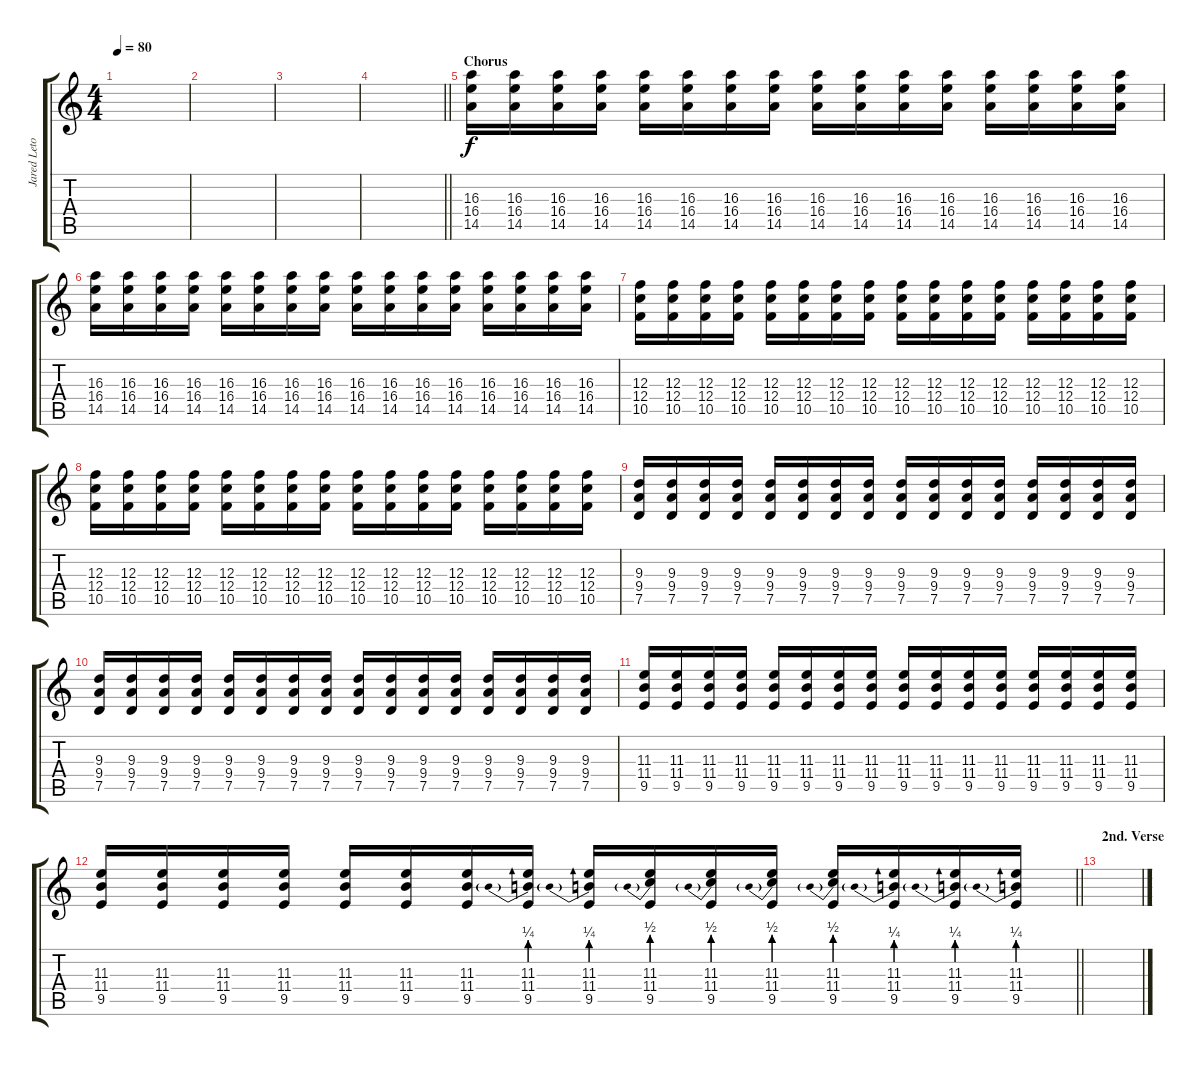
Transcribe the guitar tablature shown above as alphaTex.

\track ("Jared Leto - Guiter" "Jared Leto") {instrument overdrivenguitar}
\staff {score tabs}
\tuning (D4 A3 F3 C3 G2 C2) {hide}
\ts (4 4)
\tempo 80
\clef g2
\ks c
|
|
|
\barLineRight lightlight
|
\section ("" "Chorus")
(16.3 16.4 14.5).16 (16.3 16.4 14.5).16 (16.3 16.4 14.5).16 (16.3 16.4 14.5).16 (16.3 16.4 14.5).16 (16.3 16.4 14.5).16 (16.3 16.4 14.5).16 (16.3 16.4 14.5).16 (16.3 16.4 14.5).16 (16.3 16.4 14.5).16 (16.3 16.4 14.5).16 (16.3 16.4 14.5).16 (16.3 16.4 14.5).16 (16.3 16.4 14.5).16 (16.3 16.4 14.5).16 (16.3 16.4 14.5).16 |
(16.3 16.4 14.5).16 (16.3 16.4 14.5).16 (16.3 16.4 14.5).16 (16.3 16.4 14.5).16 (16.3 16.4 14.5).16 (16.3 16.4 14.5).16 (16.3 16.4 14.5).16 (16.3 16.4 14.5).16 (16.3 16.4 14.5).16 (16.3 16.4 14.5).16 (16.3 16.4 14.5).16 (16.3 16.4 14.5).16 (16.3 16.4 14.5).16 (16.3 16.4 14.5).16 (16.3 16.4 14.5).16 (16.3 16.4 14.5).16 |
(12.3 12.4 10.5).16 (12.3 12.4 10.5).16 (12.3 12.4 10.5).16 (12.3 12.4 10.5).16 (12.3 12.4 10.5).16 (12.3 12.4 10.5).16 (12.3 12.4 10.5).16 (12.3 12.4 10.5).16 (12.3 12.4 10.5).16 (12.3 12.4 10.5).16 (12.3 12.4 10.5).16 (12.3 12.4 10.5).16 (12.3 12.4 10.5).16 (12.3 12.4 10.5).16 (12.3 12.4 10.5).16 (12.3 12.4 10.5).16 |
(12.3 12.4 10.5).16 (12.3 12.4 10.5).16 (12.3 12.4 10.5).16 (12.3 12.4 10.5).16 (12.3 12.4 10.5).16 (12.3 12.4 10.5).16 (12.3 12.4 10.5).16 (12.3 12.4 10.5).16 (12.3 12.4 10.5).16 (12.3 12.4 10.5).16 (12.3 12.4 10.5).16 (12.3 12.4 10.5).16 (12.3 12.4 10.5).16 (12.3 12.4 10.5).16 (12.3 12.4 10.5).16 (12.3 12.4 10.5).16 |
(9.3 9.4 7.5).16 (9.3 9.4 7.5).16 (9.3 9.4 7.5).16 (9.3 9.4 7.5).16 (9.3 9.4 7.5).16 (9.3 9.4 7.5).16 (9.3 9.4 7.5).16 (9.3 9.4 7.5).16 (9.3 9.4 7.5).16 (9.3 9.4 7.5).16 (9.3 9.4 7.5).16 (9.3 9.4 7.5).16 (9.3 9.4 7.5).16 (9.3 9.4 7.5).16 (9.3 9.4 7.5).16 (9.3 9.4 7.5).16 |
(9.3 9.4 7.5).16 (9.3 9.4 7.5).16 (9.3 9.4 7.5).16 (9.3 9.4 7.5).16 (9.3 9.4 7.5).16 (9.3 9.4 7.5).16 (9.3 9.4 7.5).16 (9.3 9.4 7.5).16 (9.3 9.4 7.5).16 (9.3 9.4 7.5).16 (9.3 9.4 7.5).16 (9.3 9.4 7.5).16 (9.3 9.4 7.5).16 (9.3 9.4 7.5).16 (9.3 9.4 7.5).16 (9.3 9.4 7.5).16 |
(11.3 11.4 9.5).16 (11.3 11.4 9.5).16 (11.3 11.4 9.5).16 (11.3 11.4 9.5).16 (11.3 11.4 9.5).16 (11.3 11.4 9.5).16 (11.3 11.4 9.5).16 (11.3 11.4 9.5).16 (11.3 11.4 9.5).16 (11.3 11.4 9.5).16 (11.3 11.4 9.5).16 (11.3 11.4 9.5).16 (11.3 11.4 9.5).16 (11.3 11.4 9.5).16 (11.3 11.4 9.5).16 (11.3 11.4 9.5).16 |
\barLineRight lightlight
(11.3 11.4 9.5).16 (11.3 11.4 9.5).16 (11.3 11.4 9.5).16 (11.3 11.4 9.5).16 (11.3 11.4 9.5).16 (11.3 11.4 9.5).16 (11.3 11.4 9.5).16 (11.3 11.4{be (prebend 0 1 60 1)} 9.5).16 (11.3 11.4{be (prebend 0 1 60 1)} 9.5).16 (11.3 11.4{be (prebend 0 2 60 2)} 9.5).16 (11.3 11.4{be (prebend 0 2 60 2)} 9.5).16 (11.3 11.4{be (prebend 0 2 60 2)} 9.5).16 (11.3 11.4{be (prebend 0 2 60 2)} 9.5).16 (11.3 11.4{be (prebend 0 1 60 1)} 9.5).16 (11.3 11.4{be (prebend 0 1 60 1)} 9.5).16 (11.3 11.4{be (prebend 0 1 60 1)} 9.5).16 |
\section ("" "2nd. Verse")
